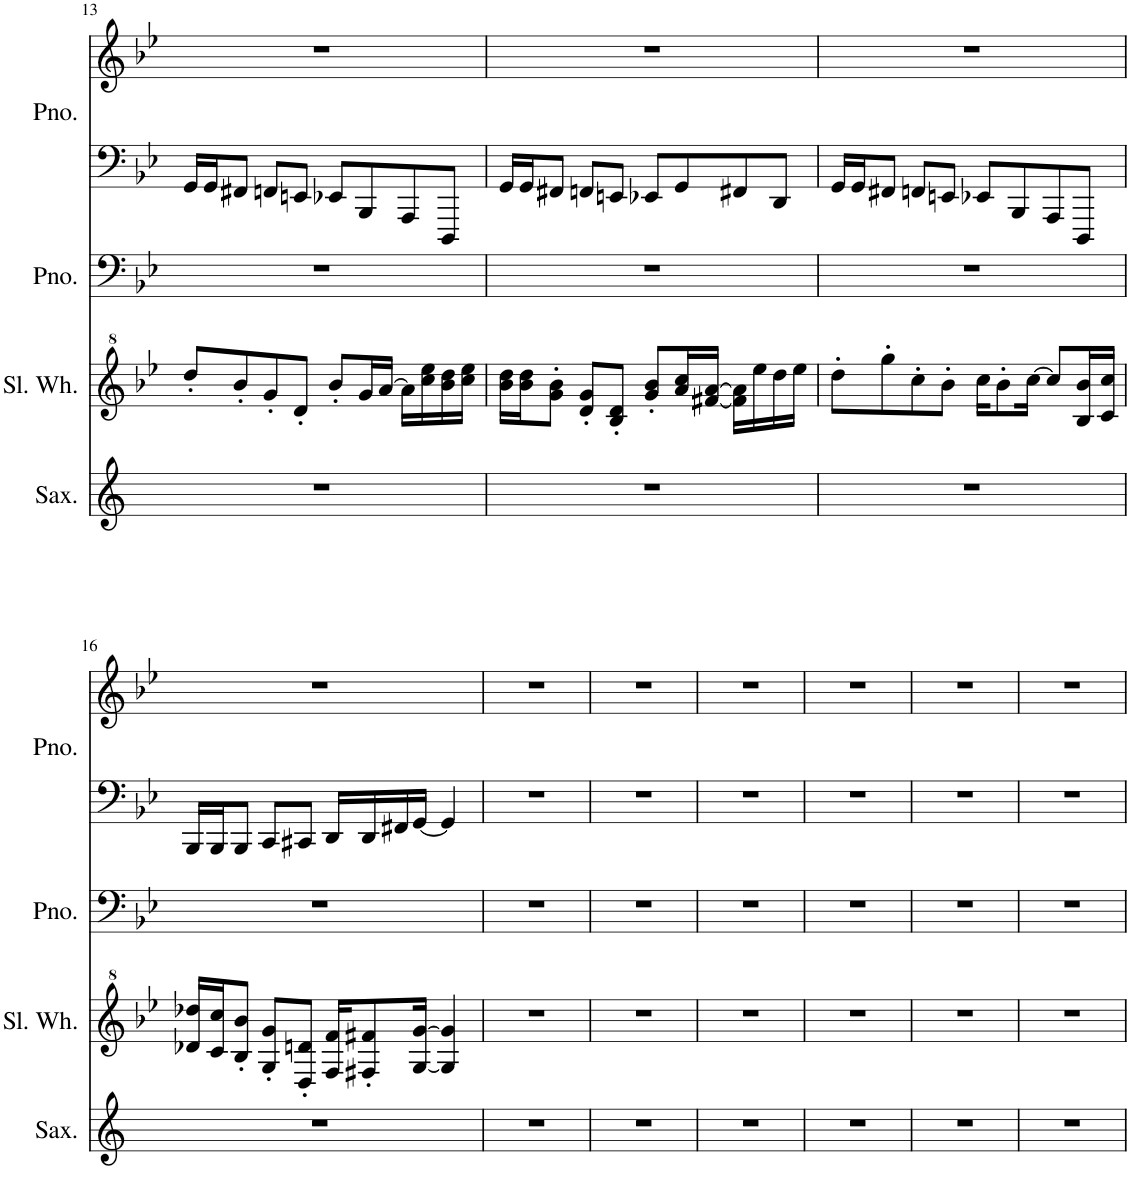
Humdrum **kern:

**kern	**kern	**kern	**kern	**kern
*part4	*part3	*part2	*part1	*part1
*staff5	*staff4	*staff3	*staff2	*staff1
*I"Saxophone	*I"Slide Whistle	*I"Piano	*I"Piano	*
*I'Sax.	*I'Sl. Wh.	*I'Pno.	*I'Pno.	*
!!LO:PB:g=z
*clefG2	*clefG^2	*clefF4	*clefF4	*clefG2
*Trd8c14	*	*	*	*
*k[]	*k[b-e-]	*k[b-e-]	*k[b-e-]	*k[b-e-]
*M4/4	*M4/4	*M4/4	*M4/4	*M4/4
=13	=13	=13	=13	=13
1r	8ddd'/L	1r	16GG/LL	1r
.	.	.	16GG/J	.
.	8bb-'/	.	8FF#X/J	.
.	8gg'/	.	8FFn/L	.
.	8dd'/J	.	8EEn/J	.
.	8bb-'/L	.	8EE-X/L	.
.	16gg/L	.	8BBB-/	.
.	[16aa/JJ	.	.	.
.	16aa\LL]	.	8AAA/	.
.	16ccc\ 16eee-\	.	.	.
.	16bb-\ 16ddd\	.	8DDD/J	.
.	16ccc\ 16eee-\JJ	.	.	.
=14	=14	=14	=14	=14
1r	16bb-\ 16ddd\LL	1r	16GG/LL	1r
.	16bb-\ 16ddd\J	.	16GG/J	.
.	8gg\' 8bb-\'J	.	8FF#X/J	.
.	8dd/' 8gg/'L	.	8FFn/L	.
.	8b-/' 8dd/'J	.	8EEn/J	.
.	8gg/' 8bb-/'L	.	8EE-X/L	.
.	16aa/ 16ccc/L	.	8GG/	.
.	[16ff#X/ [16aa/JJ	.	.	.
.	16ff#\] 16aa\]LL	.	8FF#X/	.
.	16eee-\	.	.	.
.	16ddd\	.	8DD/J	.
.	16eee-\JJ	.	.	.
=15	=15	=15	=15	=15
1r	8ddd'\L	1r	16GG/LL	1r
.	.	.	16GG/J	.
.	8ggg'\	.	8FF#X/J	.
.	8ccc'\	.	8FFn/L	.
.	8bb-'\J	.	8EEn/J	.
.	16ccc\KL	.	8EE-X/L	.
.	8bb-'\	.	.	.
.	.	.	8BBB-/	.
.	[16ccc\Jk	.	.	.
.	8ccc/L]	.	8AAA/	.
.	16b-/ 16bb-/L	.	8DDD/J	.
.	16cc/ 16ccc/JJ	.	.	.
!!LO:LB:g=z
=16	=16	=16	=16	=16
1r	16dd-X/ 16ddd-X/LL	1r	16BBB-/LL	1r
.	16cc/ 16ccc/J	.	16BBB-/J	.
.	8b-/' 8bb-/'J	.	8BBB-/J	.
.	8g/' 8gg/'L	.	8CC/L	.
.	8d/' 8ddn/'J	.	8CC#X/J	.
.	16f/ 16ff/KL	.	16DD/LL	.
.	8f#X/' 8ff#X/'	.	16DD/	.
.	.	.	16FF#X/	.
.	[16g/ [16gg/Jk	.	[16GG/JJ	.
.	4g/] 4gg/]	.	4GG/]	.
=17	=17	=17	=17	=17
1r	1r	1r	1r	1r
=18	=18	=18	=18	=18
1r	1r	1r	1r	1r
=19	=19	=19	=19	=19
1r	1r	1r	1r	1r
=20	=20	=20	=20	=20
1r	1r	1r	1r	1r
=21	=21	=21	=21	=21
1r	1r	1r	1r	1r
=22	=22	=22	=22	=22
1r	1r	1r	1r	1r
=	=	=	=	=
*-	*-	*-	*-	*-
